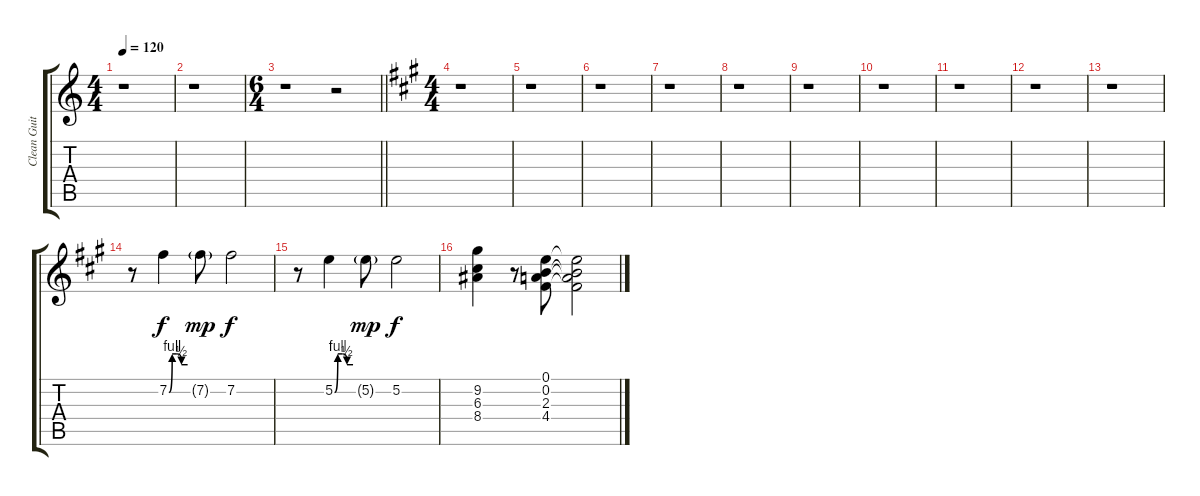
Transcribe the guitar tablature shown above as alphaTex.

\track ("Clean Guitar" "Clean Guit") {instrument electricguitarclean}
\staff {score tabs}
\tuning (E4 B3 G3 D3 A2 E2) {hide}
\ts (4 4)
\tempo 120
\clef g2
\ks c
r.1{dy f} |
r.1 |
\ts (6 4)
\barLineRight lightlight
r.1 r.2 |
\ts (4 4)
\ks a
r.1 |
r.1 |
r.1 |
r.1 |
r.1 |
r.1 |
r.1 |
r.1 |
r.1 |
r.1 |
r.8 7.2{be (custom 0 0 10 4 25 4 40 2 60 2)}.4 7.2{g}.8{dy mp} 7.2.2{dy f} |
r.8 5.2{be (custom 0 0 10 4 25 4 40 2 60 2)}.4 5.2{g}.8{dy mp} 5.2.2{dy f} |
(9.2 6.3 8.4).4 r.8 (0.1 0.2 2.3 4.4).8 (0.1{t} 0.2{t} 2.3{t} 4.4{t}).2
